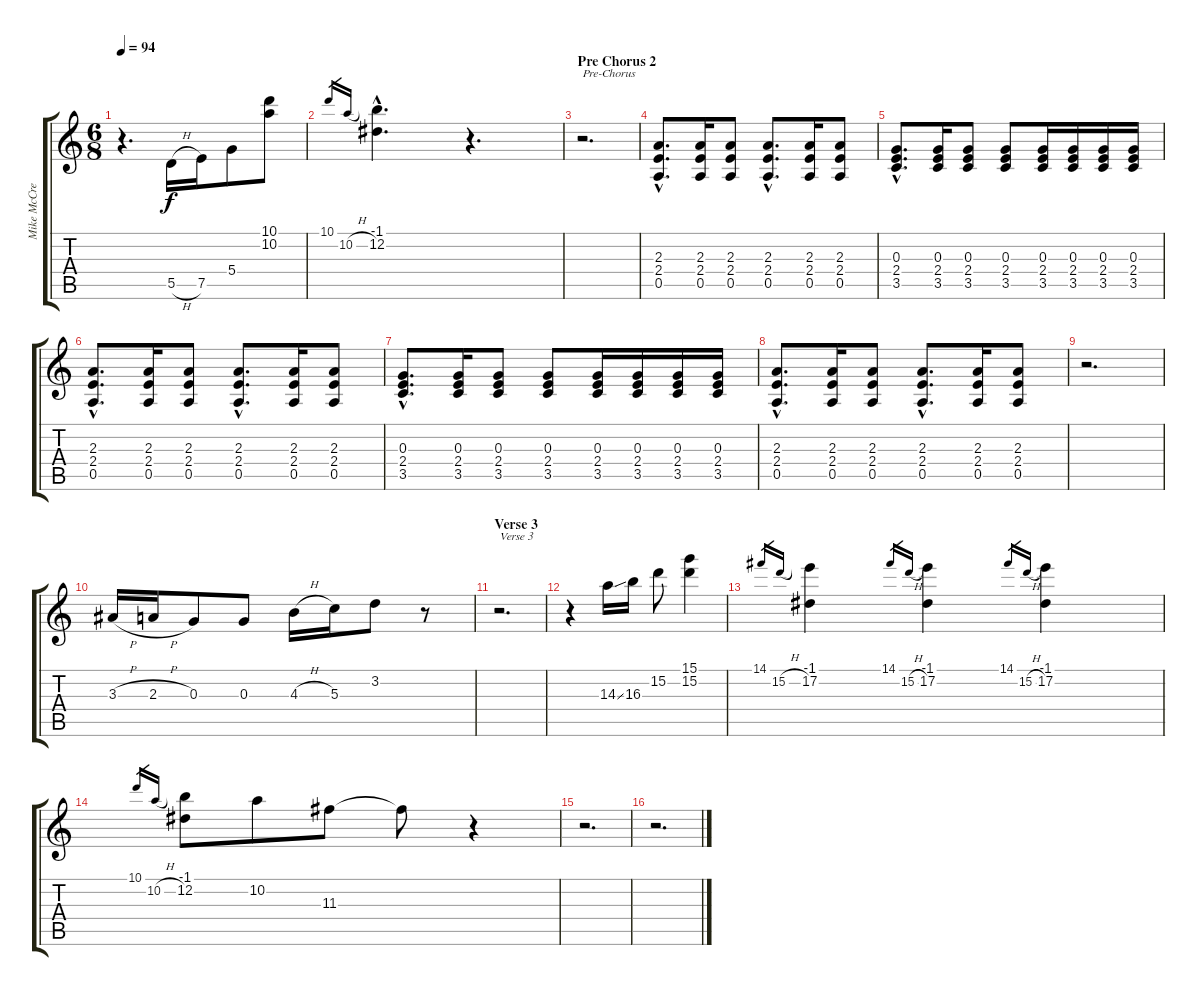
\track ("Mike McCready" "Mike McCre") {instrument electricguitarclean}
\staff {score tabs}
\tuning (E4 B3 G3 D3 A2 E2) {hide}
\ts (6 8)
\tempo 94
\clef g2
\ks c
r.4{d dy f} 5.5{h}.16 7.5.16 5.4.8 (10.1 10.2).8 |
10.1.16{gr} 10.2{h}.16{gr} (-1.1{hac} 12.2{hac}).4{d} r.4{d} |
\section ("" "Pre Chorus 2")
r.2{d txt "Pre-Chorus"} |
(2.3{hac} 2.4{hac} 0.5{hac}).8{d} (2.3 2.4 0.5).16 (2.3 2.4 0.5).8 (2.3{hac} 2.4{hac} 0.5{hac}).8{d} (2.3 2.4 0.5).16 (2.3 2.4 0.5).8 |
(0.3{hac} 2.4{hac} 3.5{hac}).8{d} (0.3 2.4 3.5).16 (0.3 2.4 3.5).8 (0.3 2.4 3.5).8 (0.3 2.4 3.5).16 (0.3 2.4 3.5).16 (0.3 2.4 3.5).16 (0.3 2.4 3.5).16 |
(2.3{hac} 2.4{hac} 0.5{hac}).8{d} (2.3 2.4 0.5).16 (2.3 2.4 0.5).8 (2.3{hac} 2.4{hac} 0.5{hac}).8{d} (2.3 2.4 0.5).16 (2.3 2.4 0.5).8 |
(0.3{hac} 2.4{hac} 3.5{hac}).8{d} (0.3 2.4 3.5).16 (0.3 2.4 3.5).8 (0.3 2.4 3.5).8 (0.3 2.4 3.5).16 (0.3 2.4 3.5).16 (0.3 2.4 3.5).16 (0.3 2.4 3.5).16 |
(2.3{hac} 2.4{hac} 0.5{hac}).8{d} (2.3 2.4 0.5).16 (2.3 2.4 0.5).8 (2.3{hac} 2.4{hac} 0.5{hac}).8{d} (2.3 2.4 0.5).16 (2.3 2.4 0.5).8 |
r.2{d} |
3.3{h}.16 2.3{h}.16 0.3.8 0.3.8 4.3{h}.16 5.3.16 3.2.8 r.8 |
\section ("" "Verse 3")
r.2{d txt "Verse 3"} |
r.4 14.3{ss}.16 16.3.16 15.2.8 (15.1 15.2).4 |
14.1.16{gr} 15.2{h}.16{gr} (-1.1 17.2).4 14.1.16{gr} 15.2{h}.16{gr} (-1.1 17.2).4 14.1.16{gr} 15.2{h}.16{gr} (-1.1 17.2).4 |
10.1.16{gr} 10.2{h}.16{gr} (-1.1 12.2).8 10.2.8 11.3.8 11.3{t}.8 r.4 |
r.2{d} |
r.2{d}
